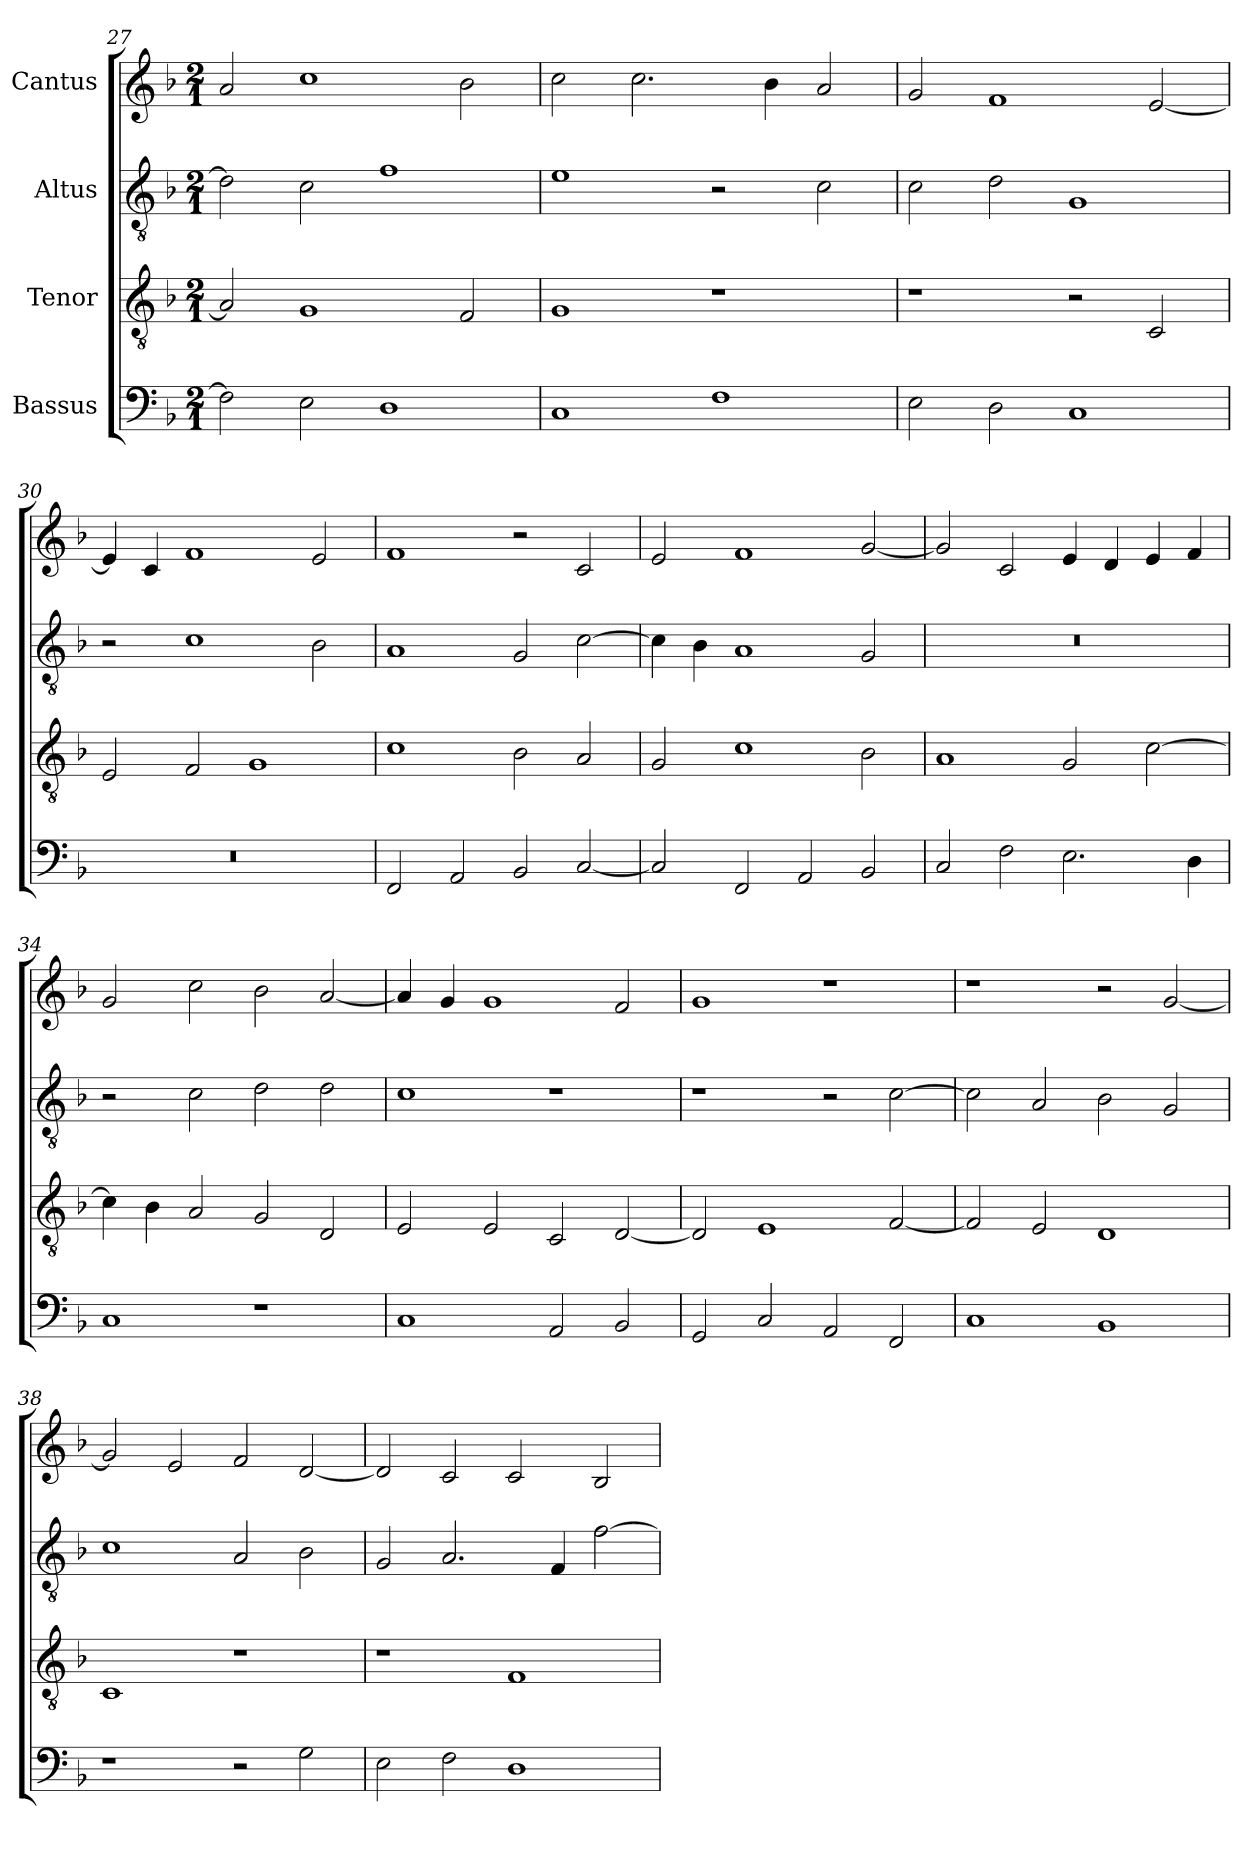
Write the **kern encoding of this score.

**kern	**kern	**kern	**kern
*part4	*part3	*part2	*part1
*staff4	*staff3	*staff2	*staff1
*I"Bassus	*I"Tenor	*I"Altus	*I"Cantus
*clefF4	*clefGv2	*clefGv2	*clefG2
*	*ITrd7c12	*ITrd7c12	*
*k[b-]	*k[b-]	*k[b-]	*k[b-]
*F:	*F:	*F:	*F:
*M2/1	*M2/1	*M2/1	*M2/1
=27	=27	=27	=27
2Fi\]	2AAi/]	2Di\]	2ai/
2Ei\	1GGi	2Ci\	1cci
1Di	.	1Fi	.
.	2FFi/	.	2b-i\
=28	=28	=28	=28
1Ci	1GGi	1Ei	2cci\
.	.	.	2.cci\
1Fi	1r	2r	.
.	.	.	4b-i\
.	.	2Ci\	2ai/
!!LO:LB:g=z
=29	=29	=29	=29
2Ei\	1r	2Ci\	2gi/
2Di\	.	2Di\	1fi
1Ci	2r	1GGi	.
.	2CCi/	.	[<2ei/
=30	=30	=30	=30
!LO:N:vis=1	!	!	!
0r	2EEi/	2r	4ei/]
.	.	.	4ci/
.	2FFi/	1Ci	1fi
.	1GGi	.	.
.	.	2BB-i\	2ei/
=31	=31	=31	=31
2FFi/	1Ci	1AAi	1fi
2AAi/	.	.	.
2BB-i/	2BB-i\	2GGi/	2r
[<2Ci/	2AAi/	[>2Ci\	2ci/
=32	=32	=32	=32
2Ci/]	2GGi/	4Ci\]	2ei/
.	.	4BB-i\	.
2FFi/	1Ci	1AAi	1fi
2AAi/	.	.	.
2BB-i/	2BB-i\	2GGi/	[<2gi/
=33	=33	=33	=33
!	!	!LO:N:vis=1	!
2Ci/	1AAi	0r	2gi/]
2Fi\	.	.	2ci/
2.Ei\	2GGi/	.	4ei/
.	.	.	4di/
.	[>2Ci\	.	4ei/
4Di\	.	.	4fi/
!!LO:LB:g=z
=34	=34	=34	=34
1Ci	4Ci\]	2r	2gi/
.	4BB-i\	.	.
.	2AAi/	2Ci\	2cci\
1r	2GGi/	2Di\	2b-i\
.	2DDi/	2Di\	[<2ai/
=35	=35	=35	=35
1Ci	2EEi/	1Ci	4ai/]
.	.	.	4gi/
.	2EEi/	.	1gi
2AAi/	2CCi/	1r	.
2BB-i/	[<2DDi/	.	2fi/
=36	=36	=36	=36
2GGi/	2DDi/]	1r	1gi
2Ci/	1EEi	.	.
2AAi/	.	2r	1r
2FFi/	[<2FFi/	[>2Ci\	.
=37	=37	=37	=37
1Ci	2FFi/]	2Ci\]	1r
.	2EEi/	2AAi/	.
1BB-i	1DDi	2BB-i\	2r
.	.	2GGi/	[<2gi/
=38	=38	=38	=38
1r	1CCi	1Ci	2gi/]
.	.	.	2ei/
2r	1r	2AAi/	2fi/
2Gi\	.	2BB-i\	[<2di/
!!LO:LB:g=z
=39	=39	=39	=39
2Ei\	1r	2GGi/	2di/]
2Fi\	.	2.AAi/	2ci/
1Di	1FFi	.	2ci/
.	.	4FFi/	.
.	.	[>2Fi\	2B-i/
=	=	=	=
*-	*-	*-	*-
